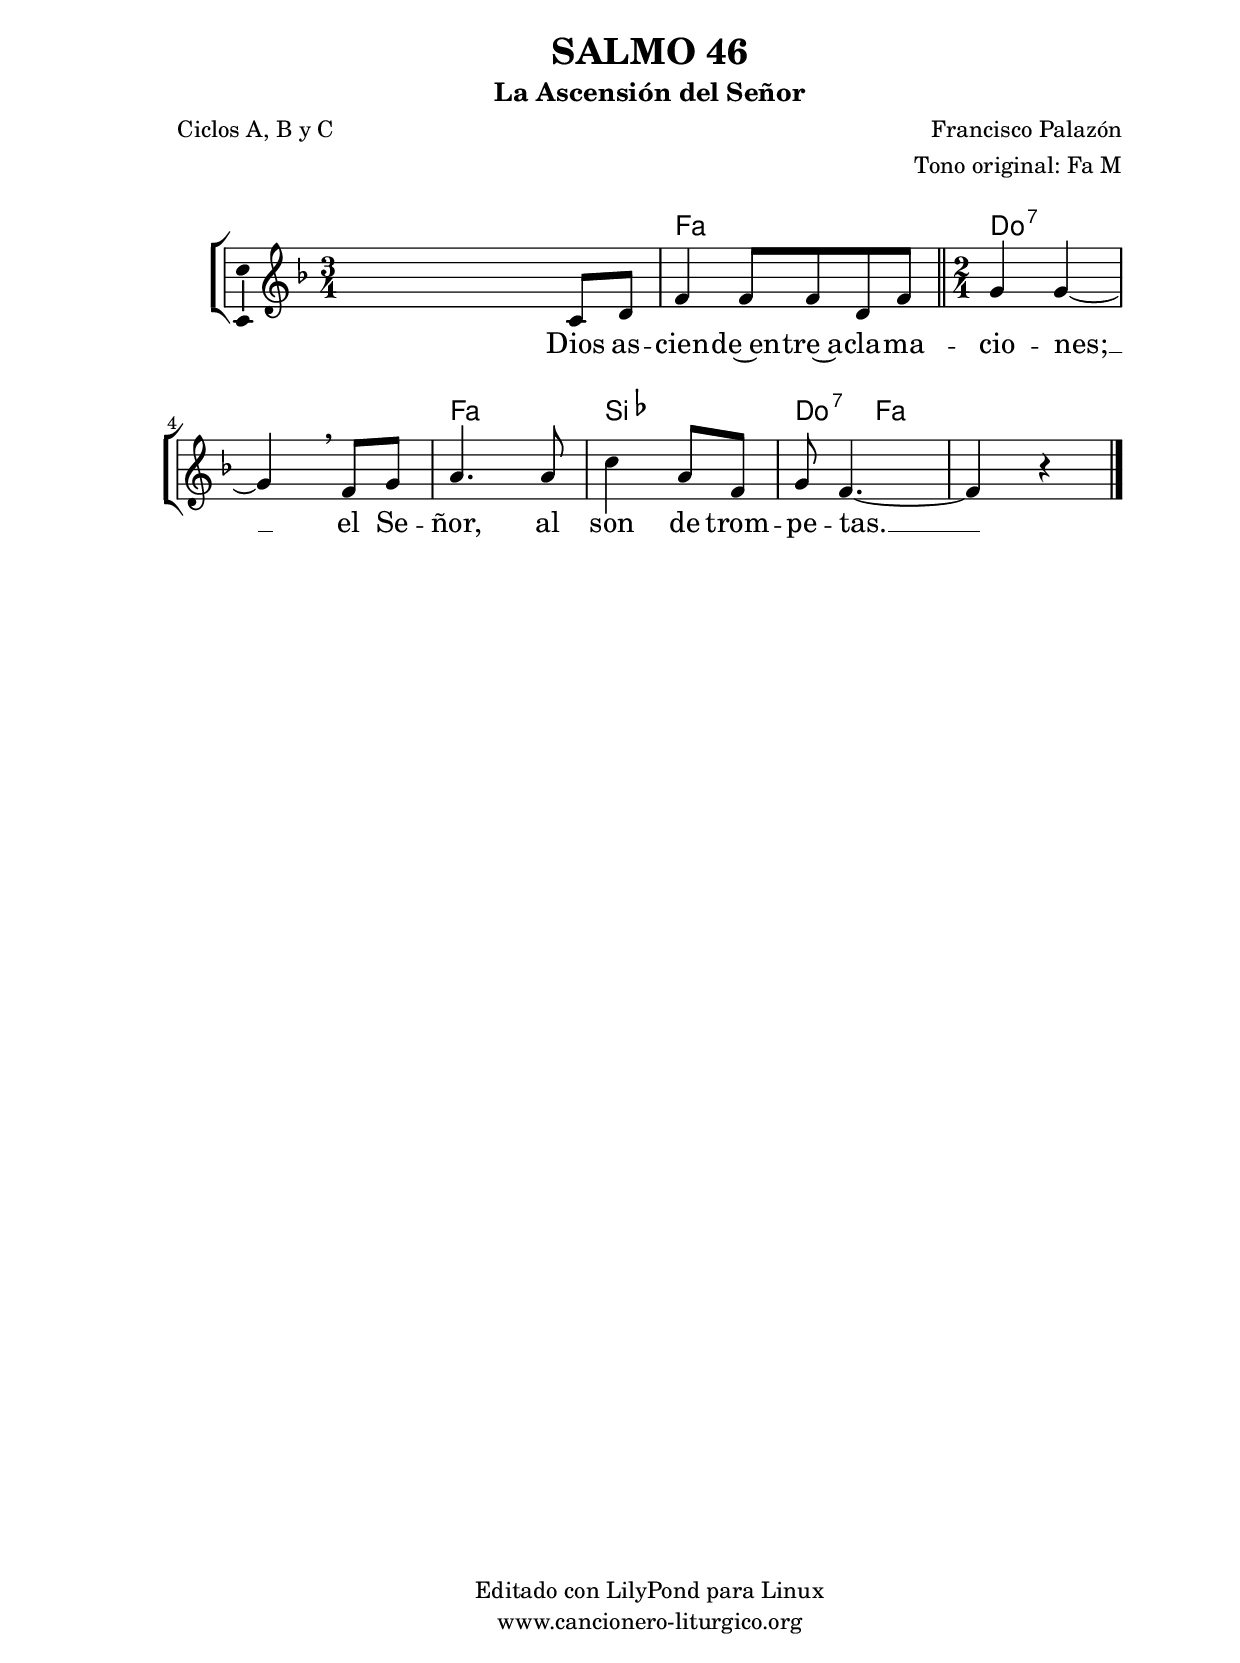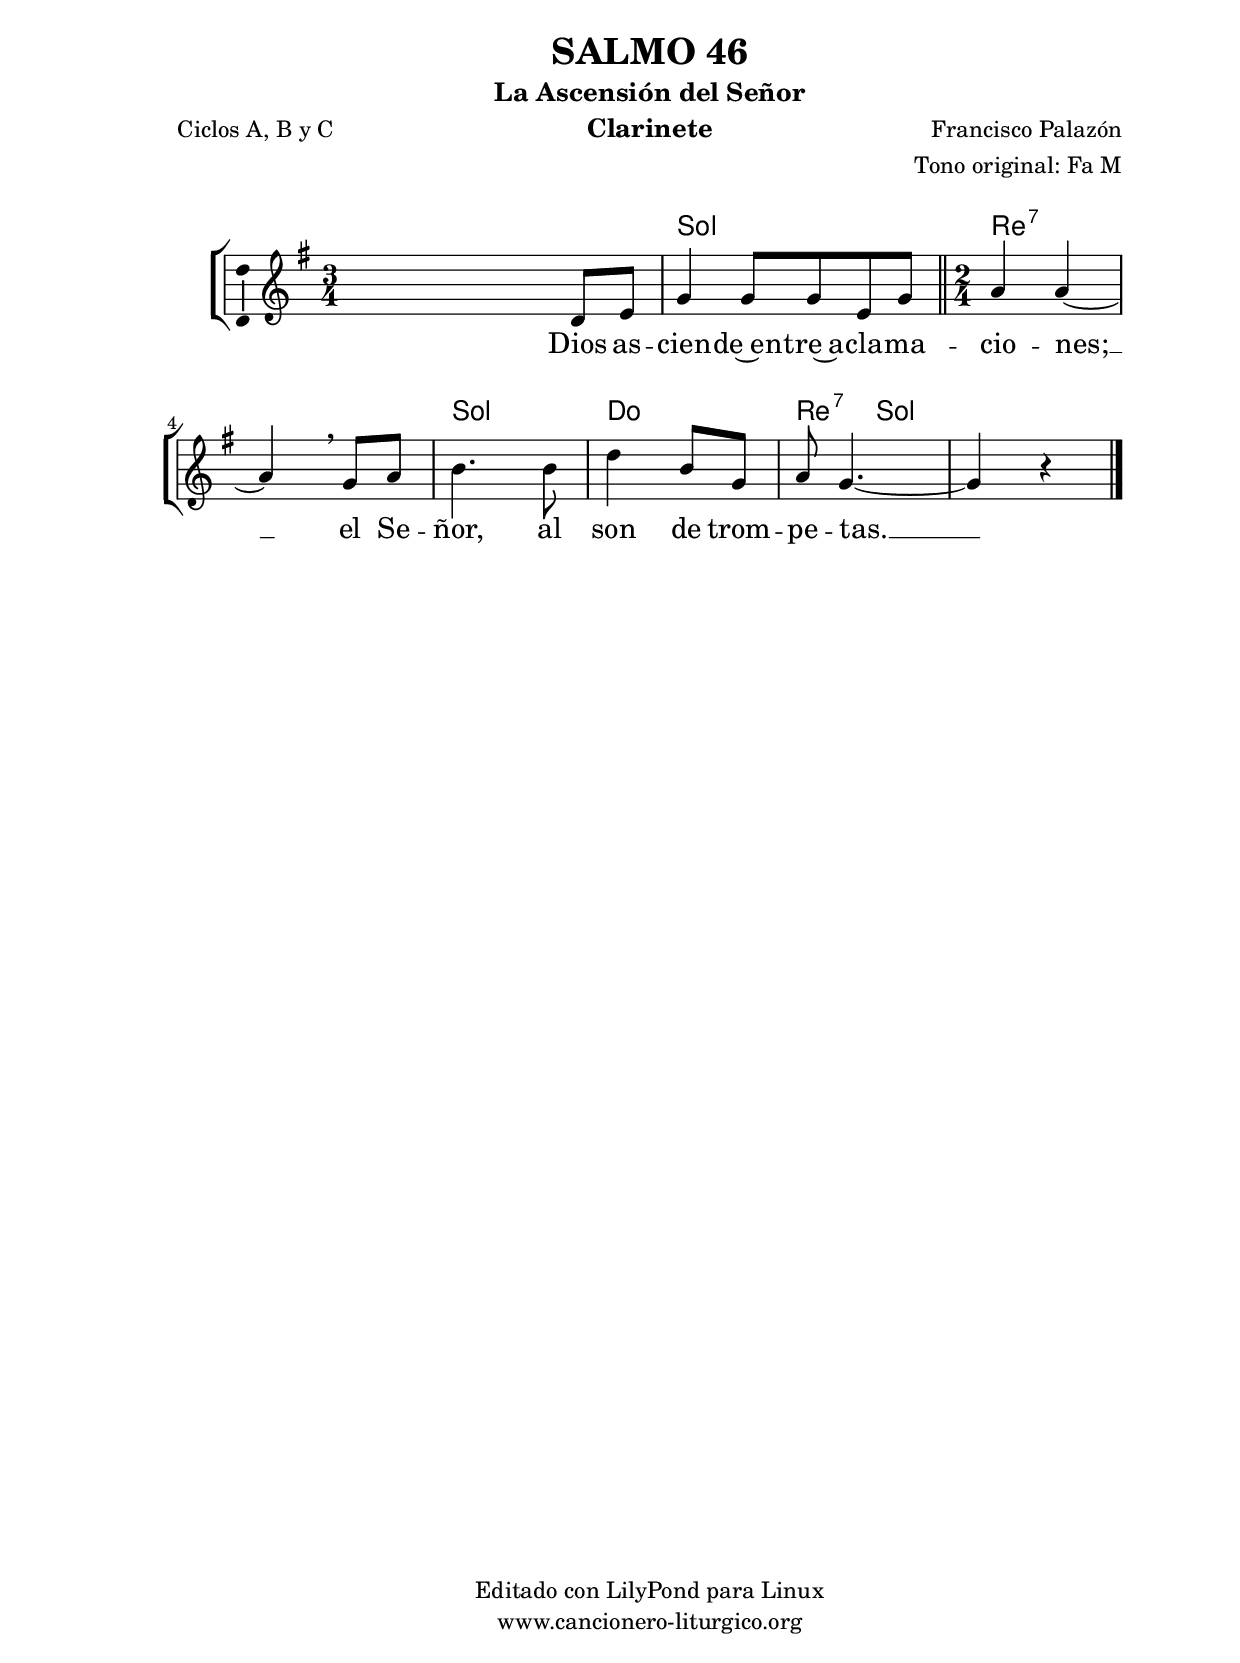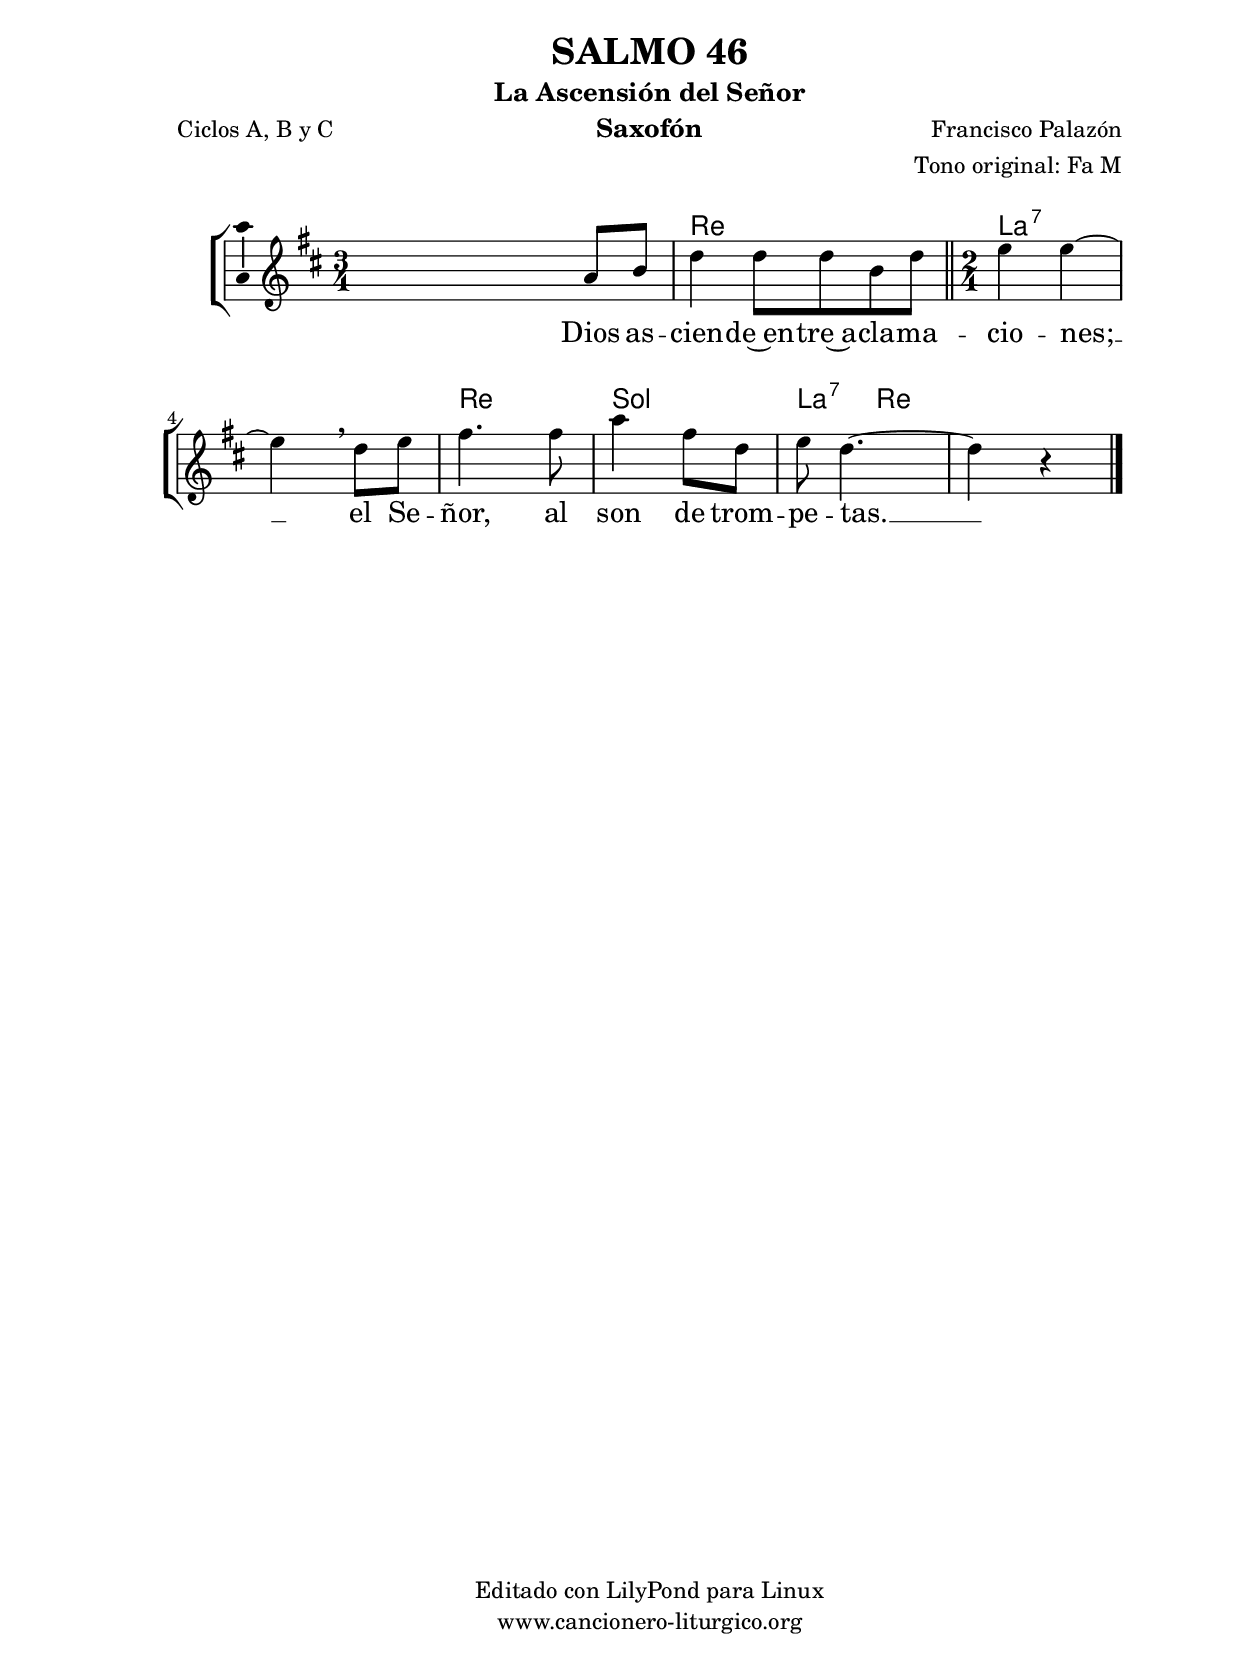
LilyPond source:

%
%para convertir .midi en .wav:
%timidity filename.midi -Ow -o finename.wav
%
%
%Para convertir de .wav a .mp3:
%lame -h -m j filename.wav
%
%
%para escuchar el midi:
%timidity nombrefichero.midi
%


%versión de lilypond para la que se ha escrito esta partitura:
\version "2.16.0"

	%Tamaño papel
	#(set-default-paper-size "a4")
	%Tamaño partitura
	#(set-global-staff-size 20)
	%No responde al pulsar sobre una nota
	#(ly:set-option 'point-and-click #f)

%parámetros del encabezamiento:
\header {
	title = "SALMO 46"
	subtitle = "La Ascensión del Señor"
	composer = "Francisco Palazón"
	poet = "Ciclos A, B y C"
	meter = ""
	arranger = "Tono original: Fa M"
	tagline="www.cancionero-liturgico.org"
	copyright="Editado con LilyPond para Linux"
	tiempo = "Pascua"
	usos = "Salmo"
	letra = "Dios asciende entre aclamaciones; el Señor al son de trompetas."
	}

%parámetros asociados al papel:
\paper  {
	oddHeaderMarkup = \markup {\fill-line { \on-the-fly #not-first-page \fromproperty #'header:title \on-the-fly #not-first-page \fromproperty #'header:composer }}
	evenHeaderMarkup = \markup {\fill-line { \fromproperty #'header:composer \fromproperty #'header:title }}
	#(set-paper-size "a4")
	print-page-number = ##f
	first-page-number = 1
	print-first-page-number = ##f
%	head-separation = 3.0 \cm
	top-margin = 2.0 \cm
	bottom-margin = 0.5\cm
%%%	bottom-margin = -1.0\cm
	left-margin = 3.0 \cm
	line-width = 16.0 \cm 
	indent = 8\mm
	interscoreline = 2.\mm
	between-system-space = 15\mm
%	para que las partituras no llenen la hoja:
	ragged-bottom = ##t
%	idem para la última hoja:
	ragged-last-bottom = ##f
%	para que las partituras llenen el ancho del papel:
	ragged-last = ##f
	after-title-space = 2.5 \cm
%page-count=1
%system-count=8

	%Flexible Vertical Spacing
%	markup-markup-spacing =
%	#'((basic-distance . 15) (minimum-distance . 15) (padding . 3))
	markup-system-spacing =
	#'((basic-distance . 15) (minimum-distance . 15) (padding . 3))
	system-system-spacing =
	#'((basic-distance . 15) (minimum-distance . 15) (padding . 3))
	score-system-spacing =
	#'((basic-distance . 15) (minimum-distance . 15) (padding . 5))
%	top-system-spacing = % header
%	#'((basic-distance . 8) (minimum-distance . 0) (padding . 3))
%	top-markup-spacing =
%	#'((basic-distance . 20) (minimum-distance . 20) (padding . 3))
	last-bottom-spacing = % footer
	#'((basic-distance . 5) (minimum-distance . 5) (padding . 3))
%	score-markup-spacing =
%	#'((basic-distance . 16) (minimum-distance . 13) (padding . 3))

	}


%parámetros que afectan a toda la partitura:
global =  {
	%clave de sol (G):
	\clef G
	%armadura:
%	\transpose f g
	\key f \major
	\tempo 4=80
	\set Score.tempoHideNote = ##t
	}


acordes = {
	\italianChords
	\chordmode {
%	\transpose f g
{

s2.
f2. c2:7 s f bes c4:7 f s2

	}
	}
}

melodia = 
%	\transpose f g
{
	\relative c'{

\time 3/4
s2 c8 d
f4 f8 f d f

\bar "||"
\time 2/4
g4 g~
g4 \breathe f8 g
a4. a8
c4 a8 f
g8 f4.~
f4 r4

	\bar "|."
	}
	}


texto = \lyricmode {
Dios as -- cien -- de~en -- tre~a -- cla -- ma -- cio -- nes; __
el Se -- ñor, al son de trom -- pe -- tas. __
	}


acordesStaff = \context ChordNames = acordesStaff <<
	\set chordChanges = ##t
	\acordes
	>>


vozStaff = \context Voice = vozStaff
\with {\consists "Ambitus_engraver"}
<<
%	\set Staff.instrumentName = ""
%	\set Staff.shortInstrumentName = ""
%	\set Staff.midiInstrument = #"clarinet"
%	\set Staff.midiInstrument = #"cello"
%	\set Staff.midiInstrument = #"flute"
	\set Staff.midiInstrument = #"electric guitar (jazz)"
%	\set Staff.midiInstrument = #"english horn"
%	\set Staff.midiInstrument = #"violin"
%	\set Staff.midiInstrument = #"glockenspiel"
	\set Staff.midiMinimumVolume = #0.7
	\set Staff.midiMaximumVolume = #0.9
	\global
	\melodia
	>>


textoStaff = \context Lyrics = textoStaff <<
	\lyricsto vozStaff \texto
	>>

\book {
	\score {
		\context ChoirStaff {
			\override StaffGroup.SystemStartBracket #'collapse-height = #1
			\override Score.SystemStartBar #'collapse-height = #1
			<<
			\acordesStaff
			\vozStaff
			\textoStaff
			>>
			}
		\layout {
	    		\context {
				\Lyrics
				\override LyricText #'font-size = #2
				}
	   		 \context {
				\Score
				%fontSize = #3
				\override StaffSymbol #'staff-space = #(magstep +3)
				%\override Beam #'thickness = #0.55
				%\override SpacingSpanner #'spacing-increment = #1.0
				%\override Slur #'height-limit = #1.5
				}
			}
		}
	\score {
		\unfoldRepeats
		\context ChoirStaff {
			<<
			\acordesStaff
			\vozStaff
			>>
			}
		\midi {
	  		\context {
	  			\Score
				tempoWholesPerMinute = #(ly:make-moment 70 4)
				}
			}
		}
	}

%Partitura para clarinete
#(define output-suffix "C")
\book {
	\header{
		instrument = "Clarinete"
		}
	\score {
		\context ChoirStaff {
			\override StaffGroup.SystemStartBracket #'collapse-height = #1
			\override Score.SystemStartBar #'collapse-height = #1
\transpose c d
			<<
			\acordesStaff
			\vozStaff
			\textoStaff
			>>
			}
		\layout {
	    		\context {
				\Lyrics
				\override LyricText #'font-size = #2
				}
	   		 \context {
				\Score
				%fontSize = #3
				\override StaffSymbol #'staff-space = #(magstep +3)
				%\override Beam #'thickness = #0.55
				%\override SpacingSpanner #'spacing-increment = #1.0
				%\override Slur #'height-limit = #1.5
				}
			}
		}
	}

%Partitura para saxofón
#(define output-suffix "S")
\book {
	\header{
		instrument = "Saxofón"
		}
	\score {
		\context ChoirStaff {
			\override StaffGroup.SystemStartBracket #'collapse-height = #1
			\override Score.SystemStartBar #'collapse-height = #1
\transpose c a
			<<
			\acordesStaff
			\vozStaff
			\textoStaff
			>>
			}
		\layout {
	    		\context {
				\Lyrics
				\override LyricText #'font-size = #2
				}
	   		 \context {
				\Score
				%fontSize = #3
				\override StaffSymbol #'staff-space = #(magstep +3)
				%\override Beam #'thickness = #0.55
				%\override SpacingSpanner #'spacing-increment = #1.0
				%\override Slur #'height-limit = #1.5
				}
			}
		}
	}

